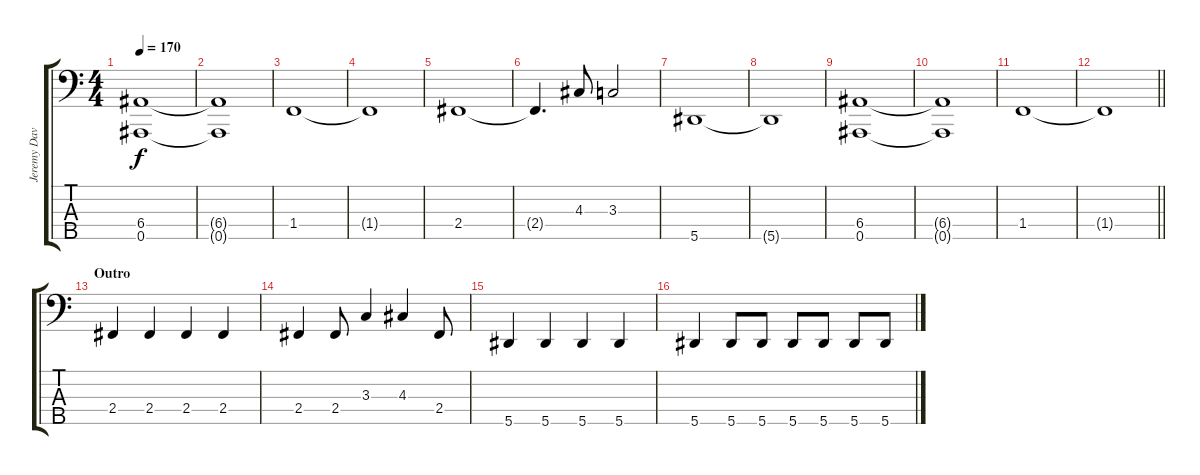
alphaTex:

\track ("Jeremy Davis (Bass/5 String Wierd Tuning" "Jeremy Dav") {instrument electricbasspick}
\staff {score tabs}
\tuning (G2 D2 A1 E1 Bb0) {hide}
\ts (4 4)
\tempo 170
\clef f4
\ks c
(6.4 0.5).1{dy f} |
(6.4{t} 0.5{t}).1 |
1.4.1 |
1.4{t}.1 |
2.4.1 |
2.4{t}.4{d} 4.3.8 3.3.2 |
5.5.1 |
5.5{t}.1 |
(6.4 0.5).1 |
(6.4{t} 0.5{t}).1 |
1.4.1 |
\barLineRight lightlight
1.4{t}.1 |
\section ("" "Outro")
2.4.4 2.4.4 2.4.4 2.4.4 |
2.4.4 2.4.8 3.3.4 4.3.4 2.4.8 |
5.5.4 5.5.4 5.5.4 5.5.4 |
5.5.4 5.5.8 5.5.8 5.5.8 5.5.8 5.5.8 5.5.8
